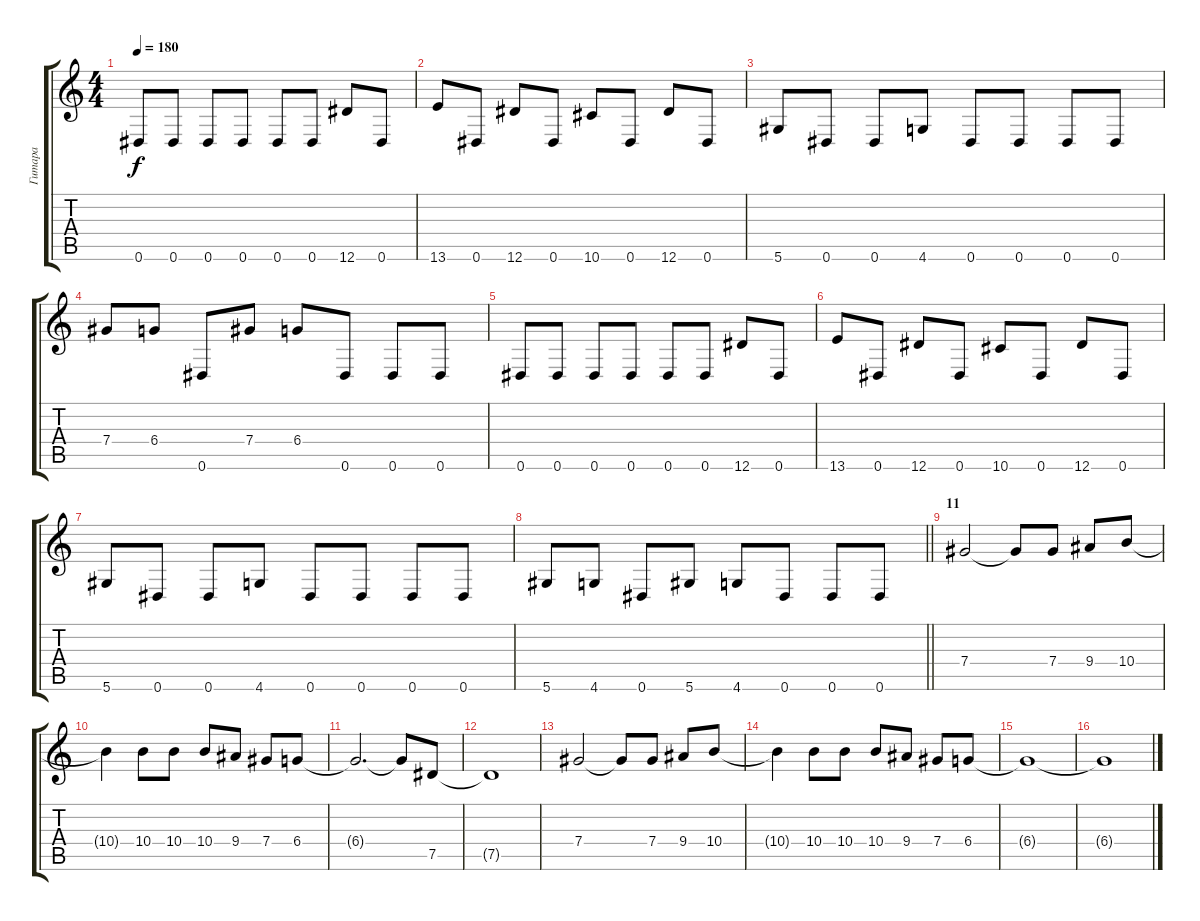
\track ("Гитара" "Гитара") {instrument distortionguitar}
\staff {score tabs}
\tuning (Eb4 Bb3 Gb3 Db3 Ab2 Eb2) {hide}
\ts (4 4)
\tempo 180
\clef g2
\ks c
0.6.8{dy f} 0.6.8 0.6.8 0.6.8 0.6.8 0.6.8 12.6.8 0.6.8 |
13.6.8 0.6.8 12.6.8 0.6.8 10.6.8 0.6.8 12.6.8 0.6.8 |
5.6.8 0.6.8 0.6.8 4.6.8 0.6.8 0.6.8 0.6.8 0.6.8 |
7.4.8 6.4.8 0.6.8 7.4.8 6.4.8 0.6.8 0.6.8 0.6.8 |
0.6.8 0.6.8 0.6.8 0.6.8 0.6.8 0.6.8 12.6.8 0.6.8 |
13.6.8 0.6.8 12.6.8 0.6.8 10.6.8 0.6.8 12.6.8 0.6.8 |
5.6.8 0.6.8 0.6.8 4.6.8 0.6.8 0.6.8 0.6.8 0.6.8 |
\barLineRight lightlight
5.6.8 4.6.8 0.6.8 5.6.8 4.6.8 0.6.8 0.6.8 0.6.8 |
\section ("" "11")
7.4.2 7.4{t}.8 7.4.8 9.4.8 10.4.8 |
10.4{t}.4 10.4.8 10.4.8 10.4.8 9.4.8 7.4.8 6.4.8 |
6.4{t}.2{d} 6.4{t}.8 7.5.8 |
7.5{t}.1 |
7.4.2 7.4{t}.8 7.4.8 9.4.8 10.4.8 |
10.4{t}.4 10.4.8 10.4.8 10.4.8 9.4.8 7.4.8 6.4.8 |
6.4{t}.1 |
6.4{t}.1
